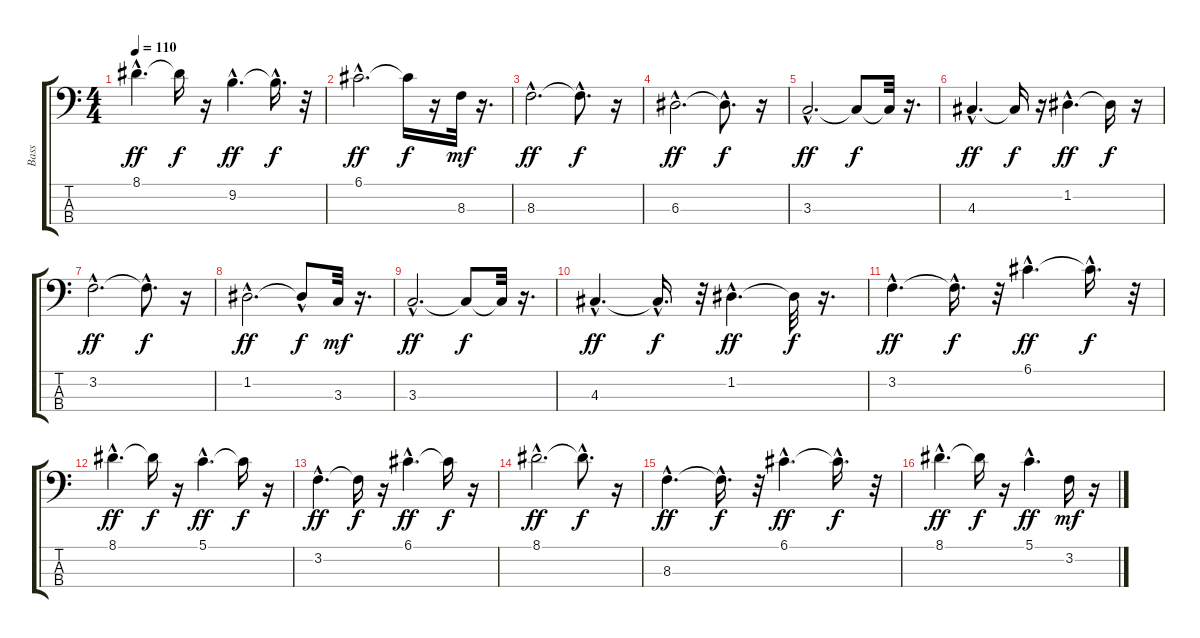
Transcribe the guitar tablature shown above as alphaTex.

\track ("Bass" "Bass") {instrument electricbassfinger}
\staff {score tabs}
\tuning (G2 D2 A1 E1) {hide}
\ts (4 4)
\tempo 110
\clef f4
\ks c
8.1{hac}.4{d dy ff} 8.1{t}.16{dy f} r.16 9.2{hac}.4{d dy ff} 9.2{hac t}.16{d dy f} r.32 |
6.1{hac}.2{d dy ff} 6.1{t}.16{dy f} r.16 8.3.32{dy mf} r.16{d} |
8.3{hac}.2{d dy ff} 8.3{hac t}.8{d dy f} r.16 |
6.3{hac}.2{d dy ff} 6.3{hac t}.8{d dy f} r.16 |
3.3{hac}.2{d dy ff} 3.3{t}.8{dy f} 3.3{t}.32 r.16{d} |
4.3{hac}.4{d dy ff} 4.3{t}.16{dy f} r.16 1.2{hac}.4{d dy ff} 1.2{t}.16{dy f} r.16 |
3.2{hac}.2{d dy ff} 3.2{hac t}.8{d dy f} r.16 |
1.2{hac}.2{d dy ff} 1.2{hac t}.8{dy f} 3.3.32{dy mf} r.16{d} |
3.3{hac}.2{d dy ff} 3.3{t}.8{dy f} 3.3{t}.32 r.16{d} |
4.3{hac}.4{d dy ff} 4.3{hac t}.16{d dy f} r.32 1.2{hac}.4{d dy ff} 1.2{t}.32{dy f} r.16{d} |
3.2{hac}.4{d dy ff} 3.2{hac t}.16{d dy f} r.32 6.1{hac}.4{d dy ff} 6.1{hac t}.16{d dy f} r.32 |
8.1{hac}.4{d dy ff} 8.1{t}.16{dy f} r.16 5.1{hac}.4{d dy ff} 5.1{t}.16{dy f} r.16 |
3.2{hac}.4{d dy ff} 3.2{t}.16{dy f} r.16 6.1{hac}.4{d dy ff} 6.1{t}.16{dy f} r.16 |
8.1{hac}.2{d dy ff} 8.1{hac t}.8{d dy f} r.16 |
8.3{hac}.4{d dy ff} 8.3{hac t}.16{d dy f} r.32 6.1{hac}.4{d dy ff} 6.1{hac t}.16{d dy f} r.32 |
8.1{hac}.4{d dy ff} 8.1{t}.16{dy f} r.16 5.1{hac}.4{d dy ff} 3.2.16{dy mf} r.16
